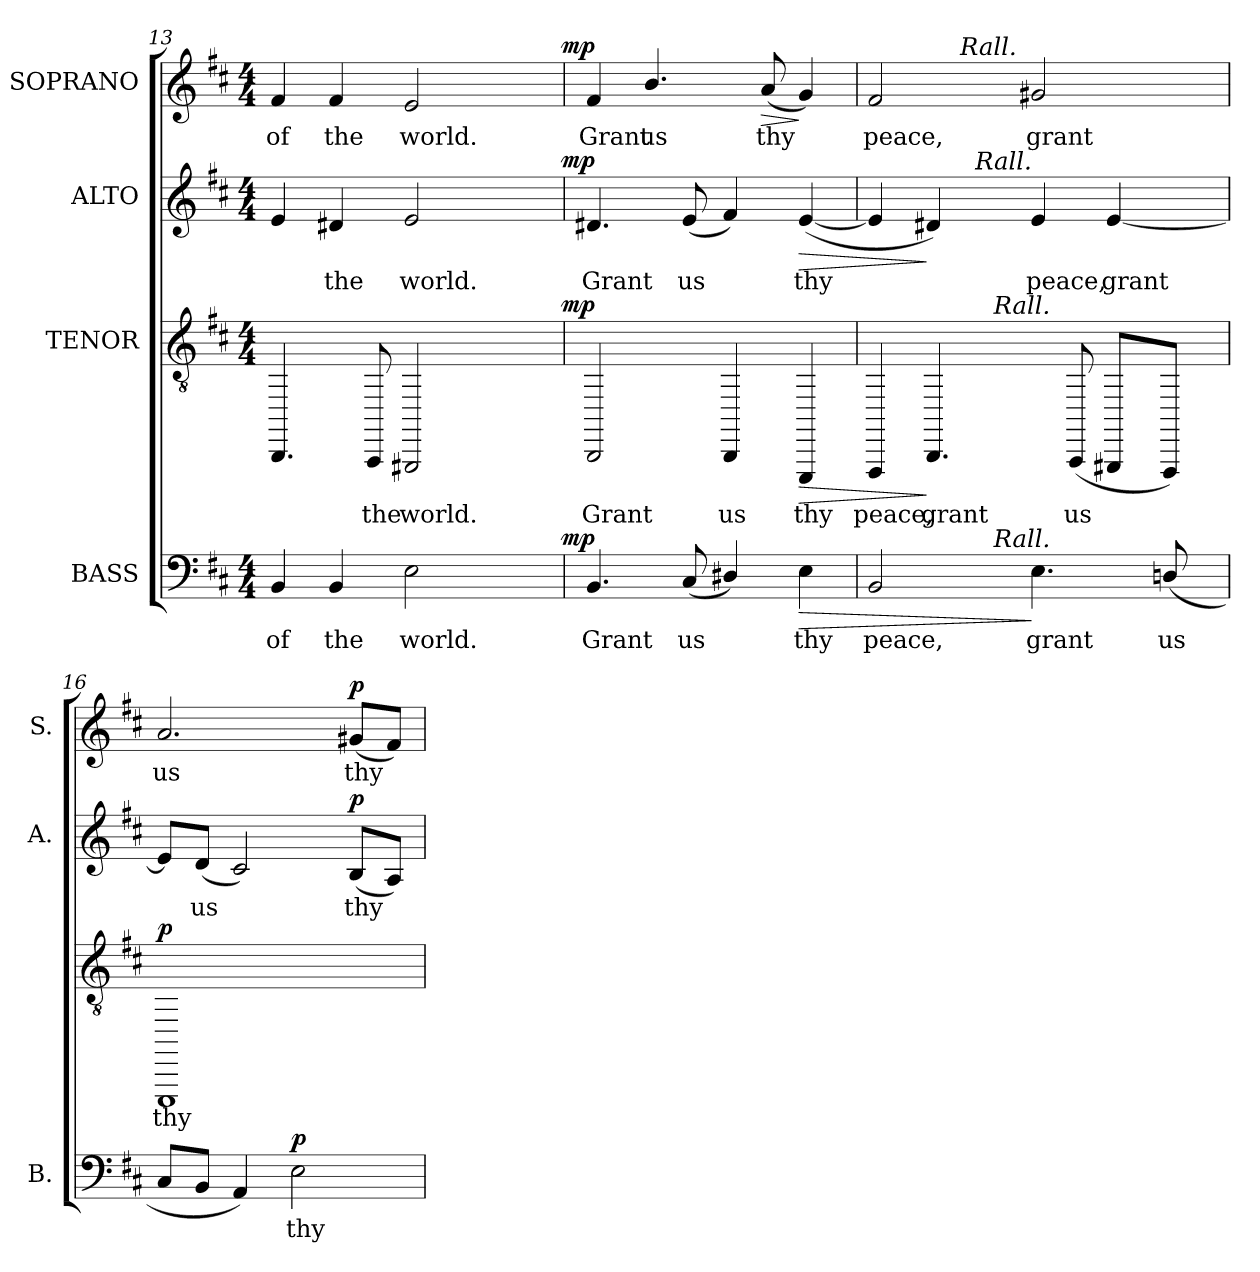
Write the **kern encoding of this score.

**kern	**text	**dynam	**kern	**text	**dynam	**kern	**text	**dynam	**kern	**text	**dynam
*part4	*part4	*part4	*part3	*part3	*part3	*part2	*part2	*part2	*part1	*part1	*part1
*staff4	*staff4	*staff4	*staff3	*staff3	*staff3	*staff2	*staff2	*staff2	*staff1	*staff1	*staff1
*I"BASS	*	*	*I"TENOR	*	*	*I"ALTO	*	*	*I"SOPRANO	*	*
*I'B.	*	*	*	*	*	*I'A.	*	*	*I'S.	*	*
!!LO:LB:g=z
*clefF4	*	*	*clefGv2	*	*	*clefG2	*	*	*clefG2	*	*
*	*	*	*ITrd-14c-24	*	*	*	*	*	*	*	*
*k[f#c#]	*	*	*k[f#c#]	*	*	*k[f#c#]	*	*	*k[f#c#]	*	*
*D:	*	*	*D:	*	*	*D:	*	*	*D:	*	*
*M4/4	*	*	*M4/4	*	*	*M4/4	*	*	*M4/4	*	*
=13	=13	=13	=13	=13	=13	=13	=13	=13	=13	=13	=13
!	!LO:LY:b:color=#000000	!	!	!	!	!	!	!	!	!	!
!	!	!	!	!	!	!	!	!	!	!LO:LY:b:color=#000000	!
*^	*	*	*^	*	*	*^	*	*	*^	*	*
4BBi/	2ryy	of	.	4.BBi/	2ryy	.	.	4ei/	2ryy	.	.	4f#i/	2ryy	of	.
!	!	!LO:LY:b:color=#000000	!	!	!	!	!	!	!	!	!	!	!	!	!
!	!	!	!	!	!	!	!	!	!	!LO:LY:b:color=#000000	!	!	!	!	!
!	!	!	!	!	!	!	!	!	!	!	!	!	!	!LO:LY:b:color=#000000	!
4BBi/	.	the	.	.	.	.	.	4d#Xi/	.	the	.	4f#i/	.	the	.
!	!	!	!	!	!	!LO:LY:b:color=#000000	!	!	!	!	!	!	!	!	!
.	.	.	.	8AAi/	.	the	.	.	.	.	.	.	.	.	.
!	!	!LO:LY:b:color=#000000	!	!	!	!	!	!	!	!	!	!	!	!	!
!	!	!	!	!	!	!LO:LY:b:color=#000000	!	!	!	!	!	!	!	!	!
!	!	!	!	!	!	!	!	!	!	!LO:LY:b:color=#000000	!	!	!	!	!
!	!	!	!	!	!	!	!	!	!	!	!	!	!	!LO:LY:b:color=#000000	!
2Ei\	4ryy	world.	.	2GG#Xi/	4ryy	world.	.	2ei/	4ryy	world.	.	2ei/	4ryy	world.	.
.	8ryy	.	.	.	8ryy	.	.	.	8ryy	.	.	.	8ryy	.	.
.	16ryy	.	.	.	16ryy	.	.	.	16ryy	.	.	.	16ryy	.	.
.	32ryy	.	.	.	32ryy	.	.	.	32ryy	.	.	.	32ryy	.	.
.	64ryy	.	.	.	64ryy	.	.	.	64ryy	.	.	.	64ryy	.	.
.	128...ryy	.	.	.	128...ryy	.	.	.	128...ryy	.	.	.	128...ryy	.	.
.	1024ryy	.	mp	.	1024ryy	.	mp	.	1024ryy	.	mp	.	1024ryy	.	mp
*v	*v	*	*	*	*	*	*	*v	*v	*	*	*v	*v	*	*
*	*	*	*v	*v	*	*	*	*	*	*	*	*
=14	=14	=14	=14	=14	=14	=14	=14	=14	=14	=14	=14
*^	*	*	*^	*	*	*^	*	*	*^	*	*
!	!	!LO:LY:b:color=#000000	!	!	!	!	!	!	!	!	!	!	!	!	!
*v	*v	*	*	*	*	*	*	*v	*v	*	*	*v	*v	*	*
*	*	*	*v	*v	*	*	*	*	*	*	*	*
*^	*	*	*^	*	*	*^	*	*	*^	*	*
!	!	!	!	!	!	!LO:LY:b:color=#000000	!	!	!	!	!	!	!	!	!
*v	*v	*	*	*	*	*	*	*v	*v	*	*	*v	*v	*	*
*	*	*	*v	*v	*	*	*	*	*	*	*	*
*^	*	*	*^	*	*	*^	*	*	*^	*	*
!	!	!	!	!	!	!	!	!	!	!LO:LY:b:color=#000000	!	!	!	!	!
*v	*v	*	*	*	*	*	*	*v	*v	*	*	*v	*v	*	*
*	*	*	*v	*v	*	*	*	*	*	*	*	*
*^	*	*	*^	*	*	*^	*	*	*^	*	*
!	!	!	!	!	!	!	!	!	!	!	!	!	!	!LO:LY:b:color=#000000	!
*v	*v	*	*	*	*	*	*	*v	*v	*	*	*v	*v	*	*
*	*	*	*v	*v	*	*	*	*	*	*	*	*
4.BBi/	Grant	.	2BBi/	Grant	.	4.d#Xi/	Grant	.	4f#i/	Grant	.
!	!	!	!	!	!	!	!	!	!	!LO:LY:b:color=#000000	!
.	.	.	.	.	.	.	.	.	4.bi/	us	.
!	!LO:LY:b:color=#000000	!	!	!	!	!	!	!	!	!	!
!	!	!	!	!	!	!	!LO:LY:b:color=#000000	!	!	!	!
(8C#i/	us	.	.	.	.	(8ei/	us	.	.	.	.
!	!	!	!	!LO:LY:b:color=#000000	!	!	!	!	!	!	!
4D#Xi/)	.	.	4BBi/	us	.	4f#i/)	.	.	.	.	.
!	!	!	!	!	!	!	!	!	!	!LO:LY:b:color=#000000	!LO:HP:b
.	.	.	.	.	.	.	.	.	(8ai/	thy	>
!	!LO:LY:b:color=#000000	!LO:HP:b	!	!	!	!	!	!	!	!	!
!	!	!	!	!LO:LY:b:color=#000000	!LO:HP:b	!	!	!	!	!	!
!	!	!	!	!	!	!	!LO:LY:b:color=#000000	!LO:HP:b	!	!	!
4Ei\	thy	>	4EEi/	thy	>	([4ei/	thy	>	4gi/)	.	]
=15	=15	=15	=15	=15	=15	=15	=15	=15	=15	=15	=15
!	!LO:LY:b:color=#000000	!	!	!	!	!	!	!	!	!	!
!	!	!	!	!LO:LY:b:color=#000000	!	!	!	!	!	!	!
!	!	!	!	!	!	!	!	!	!	!LO:LY:b:color=#000000	!
*^	*	*	*^	*	*	*^	*	*	*^	*	*
2BBi/	4.ryy	peace,	.	4FF#i/	4.ryy	peace,	.	4ei/]	4ryy	.	.	2f#i/	4ryy	peace,	.
!	!	!	!	!	!	!LO:LY:b:color=#000000	!	!	!	!	!	!	!	!	!
.	.	.	.	4.BBi/	.	grant	]	4d#Xi/)	16ryy	.	]	.	16ryy	.	.
.	.	.	.	.	.	.	.	.	64ryy	.	.	.	128ryy	.	.
.	.	.	.	.	.	.	.	.	.	.	.	.	1024ryy	.	.
!	!	!	!	!	!	!	!	!	!	!	!	!	!LO:TX:a:i:t=Rall.	!	!
.	.	.	.	.	.	.	.	.	.	.	.	.	2ryy	.	.
.	.	.	.	.	.	.	.	.	128ryy	.	.	.	.	.	.
.	.	.	.	.	.	.	.	.	1024ryy	.	.	.	.	.	.
!	!	!	!	!	!	!	!	!	!LO:TX:a:i:t=Rall.	!	!	!	!	!	!
.	.	.	.	.	.	.	.	.	2ryy	.	.	.	.	.	.
!	!	!	!	!	!LO:TX:a:i:t=Rall.	!	!	!	!	!	!	!	!	!	!
!	!LO:TX:a:i:t=Rall.	!	!	!	!	!	!	!	!	!	!	!	!	!	!
.	2ryy	.	.	.	2ryy	.	.	.	.	.	.	.	.	.	.
!	!	!LO:LY:b:color=#000000	!	!	!	!	!	!	!	!	!	!	!	!	!
!	!	!	!	!	!	!	!	!	!	!LO:LY:b:color=#000000	!	!	!	!	!
!	!	!	!	!	!	!	!	!	!	!	!	!	!	!LO:LY:b:color=#000000	!
4.Ei\	.	grant	]	.	.	.	.	4ei/	.	peace,	.	2g#Xi/	.	grant	.
!	!	!	!	!	!	!LO:LY:b:color=#000000	!	!	!	!	!	!	!	!	!
.	.	.	.	(8AAi/	.	us	.	.	.	.	.	.	.	.	.
!	!	!	!	!	!	!	!	!	!	!LO:LY:b:color=#000000	!	!	!	!	!
.	.	.	.	8GG#Xi/L	.	.	.	[4ei/	.	grant	.	.	.	.	.
.	.	.	.	.	.	.	.	.	.	.	.	.	8ryy	.	.
.	.	.	.	.	.	.	.	.	8ryy	.	.	.	.	.	.
!	!	!LO:LY:b:color=#000000	!	!	!	!	!	!	!	!	!	!	!	!	!
(8Dni/	8ryy	us	.	8FF#i/J)	8ryy	.	.	.	.	.	.	.	.	.	.
.	.	.	.	.	.	.	.	.	.	.	.	.	32ryy	.	.
.	.	.	.	.	.	.	.	.	32ryy	.	.	.	.	.	.
.	.	.	.	.	.	.	.	.	.	.	.	.	64ryy	.	.
.	.	.	.	.	.	.	.	.	256..ryy	.	.	.	256..ryy	.	.
*v	*v	*	*	*	*	*	*	*v	*v	*	*	*v	*v	*	*
*	*	*	*v	*v	*	*	*	*	*	*	*	*
=16	=16	=16	=16	=16	=16	=16	=16	=16	=16	=16	=16
*^	*	*	*^	*	*	*^	*	*	*^	*	*
!	!	!	!	!	!	!LO:LY:b:color=#000000	!	!	!	!	!	!	!	!	!
*v	*v	*	*	*	*	*	*	*v	*v	*	*	*v	*v	*	*
*	*	*	*v	*v	*	*	*	*	*	*	*	*
*^	*	*	*^	*	*	*^	*	*	*^	*	*
!	!	!	!	!	!	!	!	!	!	!	!	!	!	!LO:LY:b:color=#000000	!
*v	*v	*	*	*	*	*	*	*v	*v	*	*	*v	*v	*	*
*	*	*	*v	*v	*	*	*	*	*	*	*	*
8C#i/L	.	.	1EEi	thy	p	8ei/L]	.	.	2.ai/	us	.
!	!	!	!	!	!	!	!LO:LY:b:color=#000000	!	!	!	!
8BBi/J	.	.	.	.	.	(8di/J	us	.	.	.	.
4AAi/)	.	.	.	.	.	2c#i/)	.	.	.	.	.
!	!LO:LY:b:color=#000000	!	!	!	!	!	!	!	!	!	!
2Ei\	thy	p	.	.	.	.	.	.	.	.	.
!	!	!	!	!	!	!	!LO:LY:b:color=#000000	!	!	!	!
!	!	!	!	!	!	!	!	!	!	!LO:LY:b:color=#000000	!
.	.	.	.	.	.	(8Bi/L	thy	p	(8g#Xi/L	thy	p
.	.	.	.	.	.	8Ai/J)	.	.	8f#i/J)	.	.
=	=	=	=	=	=	=	=	=	=	=	=
*-	*-	*-	*-	*-	*-	*-	*-	*-	*-	*-	*-
